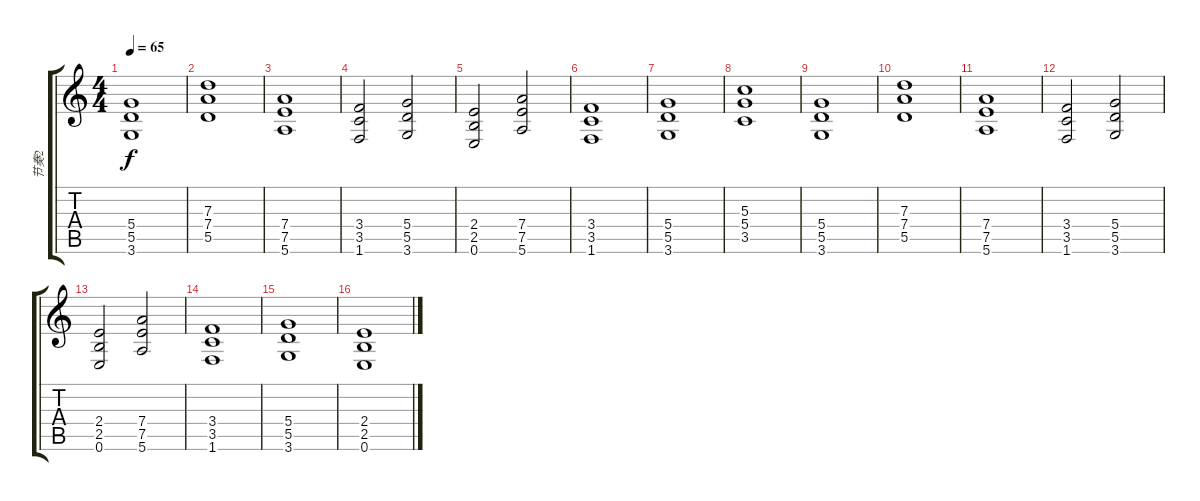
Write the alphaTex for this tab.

\track ("节奏2" "节奏2") {instrument distortionguitar}
\staff {score tabs}
\tuning (E4 B3 G3 D3 A2 E2) {hide}
\ts (4 4)
\tempo 65
\clef g2
\ks c
(5.4 5.5 3.6).1{dy f} |
(7.3 7.4 5.5).1 |
(7.4 7.5 5.6).1 |
(3.4 3.5 1.6).2 (5.4 5.5 3.6).2 |
(2.4 2.5 0.6).2 (7.4 7.5 5.6).2 |
(3.4 3.5 1.6).1 |
(5.4 5.5 3.6).1 |
(5.3 5.4 3.5).1 |
(5.4 5.5 3.6).1 |
(7.3 7.4 5.5).1 |
(7.4 7.5 5.6).1 |
(3.4 3.5 1.6).2 (5.4 5.5 3.6).2 |
(2.4 2.5 0.6).2 (7.4 7.5 5.6).2 |
(3.4 3.5 1.6).1 |
(5.4 5.5 3.6).1 |
(2.4 2.5 0.6).1
